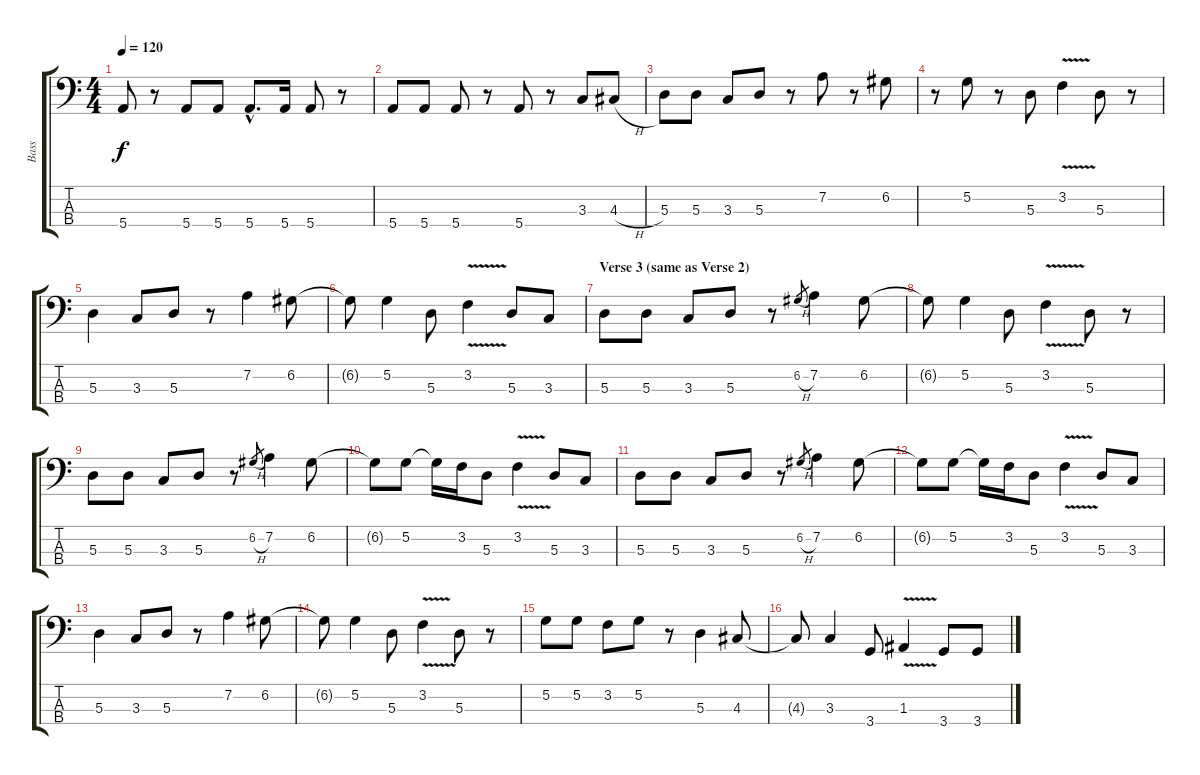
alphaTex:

\track ("Bass" "Bass") {instrument electricbassfinger}
\staff {score tabs}
\tuning (G2 D2 A1 E1) {hide}
\ts (4 4)
\tempo 120
\clef f4
\ks c
5.4.8{dy f} r.8 5.4.8 5.4.8 5.4{hac}.8{d} 5.4.16 5.4.8 r.8 |
5.4.8 5.4.8 5.4.8 r.8 5.4.8 r.8 3.3.8 4.3{h}.8 |
5.3.8 5.3.8 3.3.8 5.3.8 r.8 7.2.8 r.8 6.2.8 |
r.8 5.2.8 r.8 5.3.8 3.2{v}.4 5.3.8 r.8 |
5.3.4 3.3.8 5.3.8 r.8 7.2.4 6.2.8 |
6.2{t}.8 5.2.4 5.3.8 3.2{v}.4 5.3.8 3.3.8 |
\section ("" "Verse 3 (same as Verse 2)")
5.3.8 5.3.8 3.3.8 5.3.8 r.8 6.2{h}.8{gr} 7.2.4 6.2.8 |
6.2{t}.8 5.2.4 5.3.8 3.2{v}.4 5.3.8 r.8 |
5.3.8 5.3.8 3.3.8 5.3.8 r.8 6.2{h}.8{gr} 7.2.4 6.2.8 |
6.2{t}.8 5.2.8 5.2{t}.16 3.2.16 5.3.8 3.2{v}.4 5.3.8 3.3.8 |
5.3.8 5.3.8 3.3.8 5.3.8 r.8 6.2{h}.8{gr} 7.2.4 6.2.8 |
6.2{t}.8 5.2.8 5.2{t}.16 3.2.16 5.3.8 3.2{v}.4 5.3.8 3.3.8 |
5.3.4 3.3.8 5.3.8 r.8 7.2.4 6.2.8 |
6.2{t}.8 5.2.4 5.3.8 3.2{v}.4 5.3.8 r.8 |
5.2.8 5.2.8 3.2.8 5.2.8 r.8 5.3.4 4.3.8 |
4.3{t}.8 3.3.4 3.4.8 1.3{v}.4 3.4.8 3.4.8
